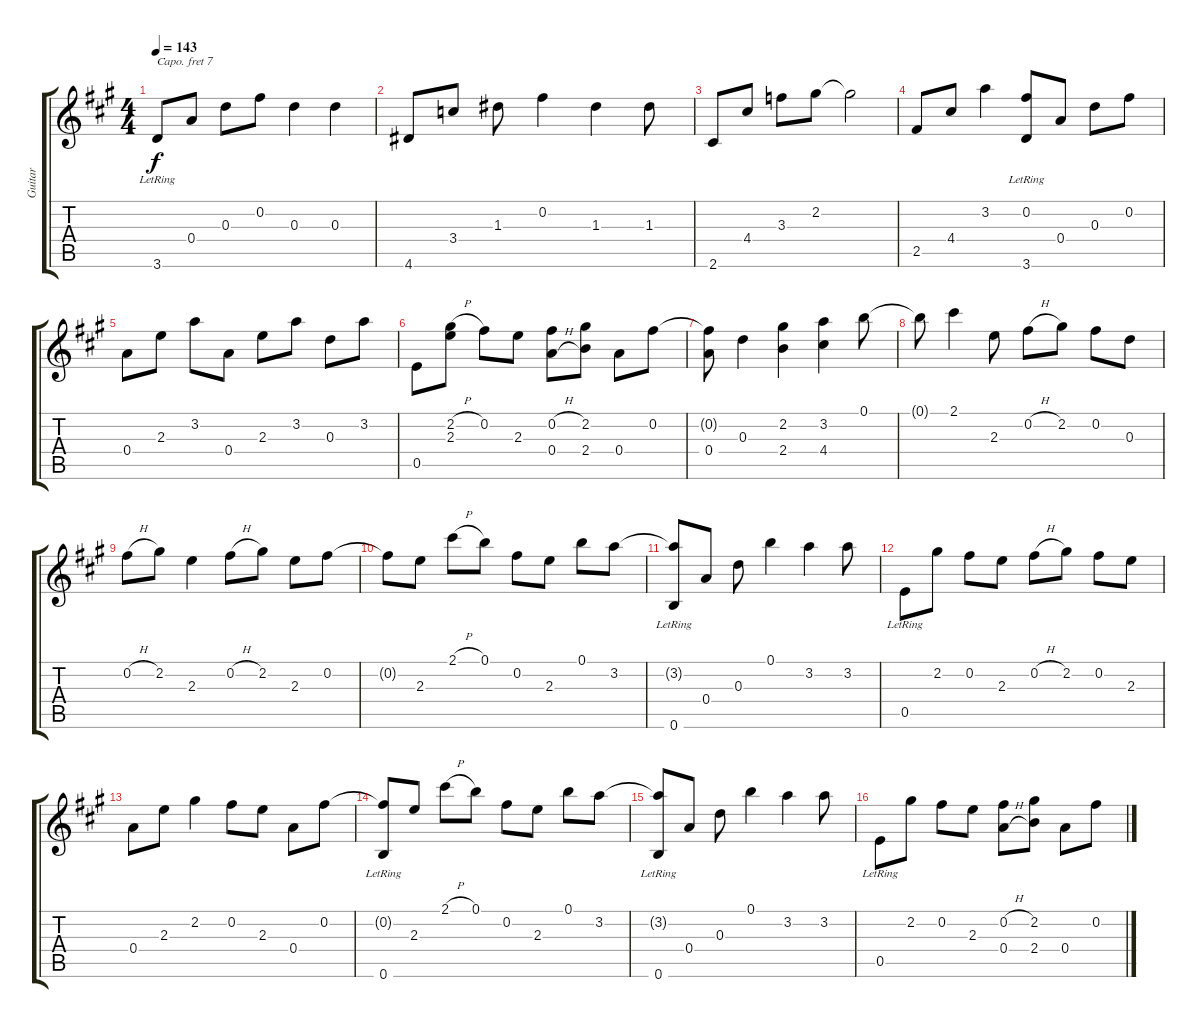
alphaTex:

\track ("Guitar" "Guitar") {instrument acousticguitarnylon}
\staff {score tabs}
\capo 7
\tuning (E4 B3 G3 D3 A2 E2) {hide}
\ts (4 4)
\tempo 143
\clef g2
\ks a
3.6{lr}.8{dy f} 0.4.8 0.3.8 0.2.8 0.3.4 0.3.4 |
4.6.8 3.4.8 1.3.8 0.2.4 1.3.4 1.3.8 |
2.6.8 4.4.8 3.3.8 2.2.8 2.2{t}.2 |
2.5.8 4.4.8 3.2.4 (0.2 3.6{lr}).8 0.4.8 0.3.8 0.2.8 |
0.4.8 2.3.8 3.2.8 0.4.8 2.3.8 3.2.8 0.3.8 3.2.8 |
0.5.8 (2.2{h} 2.3).8 0.2.8 2.3.8 (0.2{h} 0.4{h}).8 (2.2 2.4).8 0.4.8 0.2.8 |
(0.2{t} 0.4).8 0.3.4 (2.2 2.4).4 (3.2 4.4).4 0.1.8 |
0.1{t}.8 2.1.4 2.3.8 0.2{h}.8 2.2.8 0.2.8 0.3.8 |
0.2{h}.8 2.2.8 2.3.4 0.2{h}.8 2.2.8 2.3.8 0.2.8 |
0.2{t}.8 2.3.8 2.1{h}.8 0.1.8 0.2.8 2.3.8 0.1.8 3.2.8 |
(3.2{t} 0.6{lr}).8 0.4.8 0.3.8 0.1.4 3.2.4 3.2.8 |
0.5{lr}.8 2.2.8 0.2.8 2.3.8 0.2{h}.8 2.2.8 0.2.8 2.3.8 |
0.4.8 2.3.8 2.2.4 0.2.8 2.3.8 0.4.8 0.2.8 |
(0.2{t} 0.6{lr}).8 2.3.8 2.1{h}.8 0.1.8 0.2.8 2.3.8 0.1.8 3.2.8 |
(3.2{t} 0.6{lr}).8 0.4.8 0.3.8 0.1.4 3.2.4 3.2.8 |
0.5{lr}.8 2.2.8 0.2.8 2.3.8 (0.2{h} 0.4{h}).8 (2.2 2.4).8 0.4.8 0.2.8
